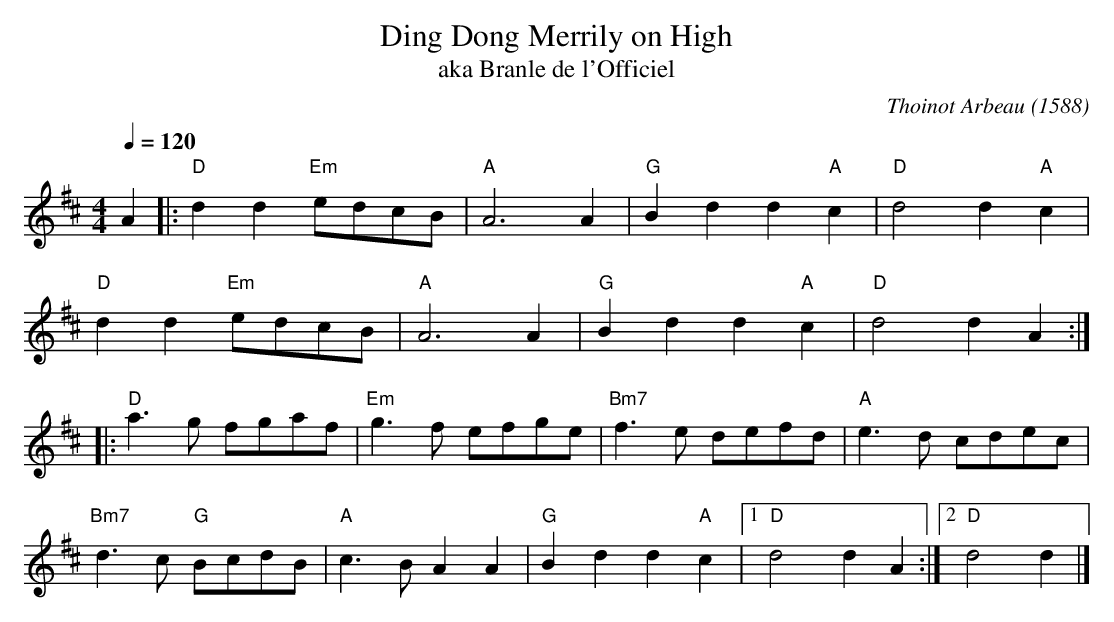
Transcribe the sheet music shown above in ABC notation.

X:1
T:Ding Dong Merrily on High
T:aka Branle de l'Officiel
C:Thoinot Arbeau (1588)
M:4/4
L:1/4
Q:1/4=120
K:Dmaj
A|: "D"dd "Em"e/2d/2c/2B/2 | "A"A3A | "G"Bd d "A"c | "D"d2d "A"c |
"D"dd "Em"e/2d/2c/2B/2 | "A"A3A | "G"Bd d "A"c | "D"d2d A :|
|: "D"a>g f/2g/2a/2f/2 | "Em"g>f e/2f/2g/2e/2 | "Bm7"f>e d/2e/2f/2d/2 | "A"e>d c/2d/2e/2c/2 |
"Bm7"d>c "G"B/2c/2d/2B/2 | "A"c>B AA | "G"Bd d "A"c |1 "D"d2 d A :|2"D"d2 d |]
